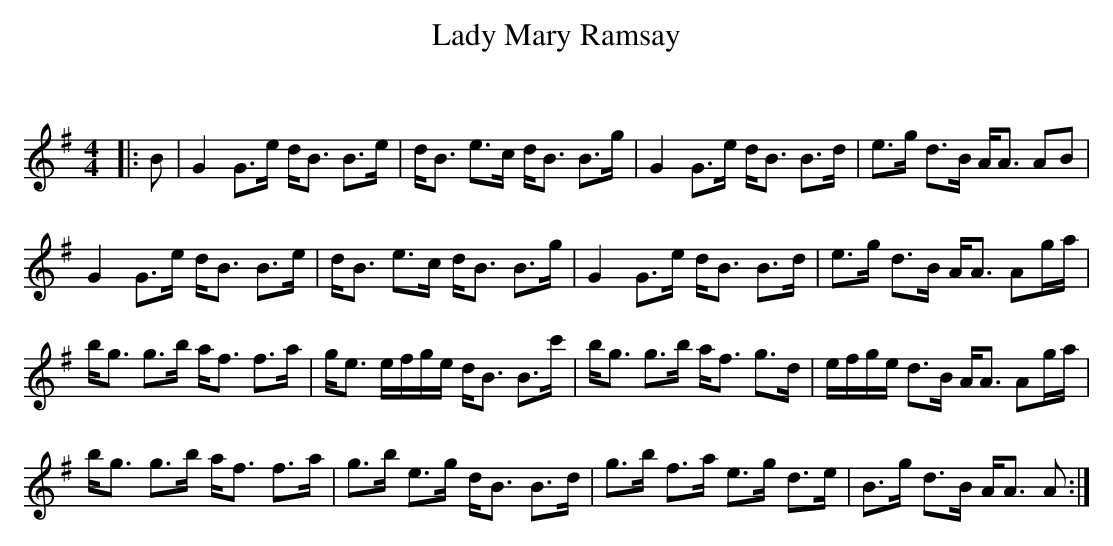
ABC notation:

X:1
T: Lady Mary Ramsay
C:
Q: 128
K:G
M:4/4
L:1/16
|:B2|G4 G3e dB3 B3e|dB3 e3c dB3 B3g|G4 G3e dB3 B3d|e3g d3B AA3 A2B2|
G4 G3e dB3 B3e|dB3 e3c dB3 B3g|G4 G3e dB3 B3d|e3g d3B AA3 A2ga|
bg3 g3b af3 f3a|ge3 efge dB3 B3c'|bg3 g3b af3 g3d|efge d3B AA3 A2ga|
bg3 g3b af3 f3a|g3b e3g dB3 B3d|g3b f3a e3g d3e|B3g d3B AA3 A2:|
